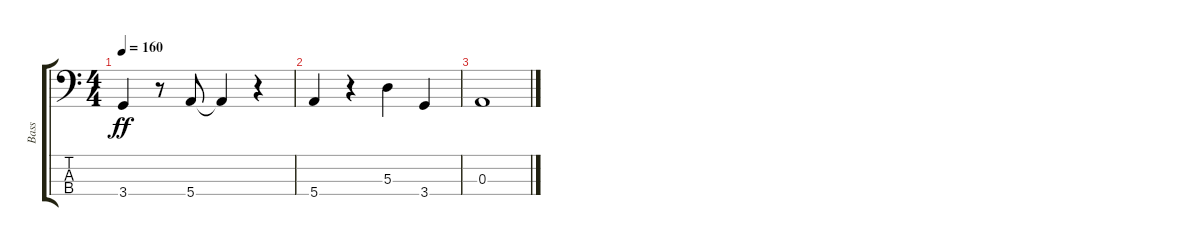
\track ("Bass" "Bass") {instrument electricguitarmuted}
\staff {score tabs}
\tuning (G2 D2 A1 E1) {hide}
\ts (4 4)
\tempo 160
\clef f4
\ks c
3.4.4{dy ff} r.8 5.4.8 5.4{t}.4 r.4 |
5.4.4 r.4 5.3.4 3.4.4 |
0.3.1
